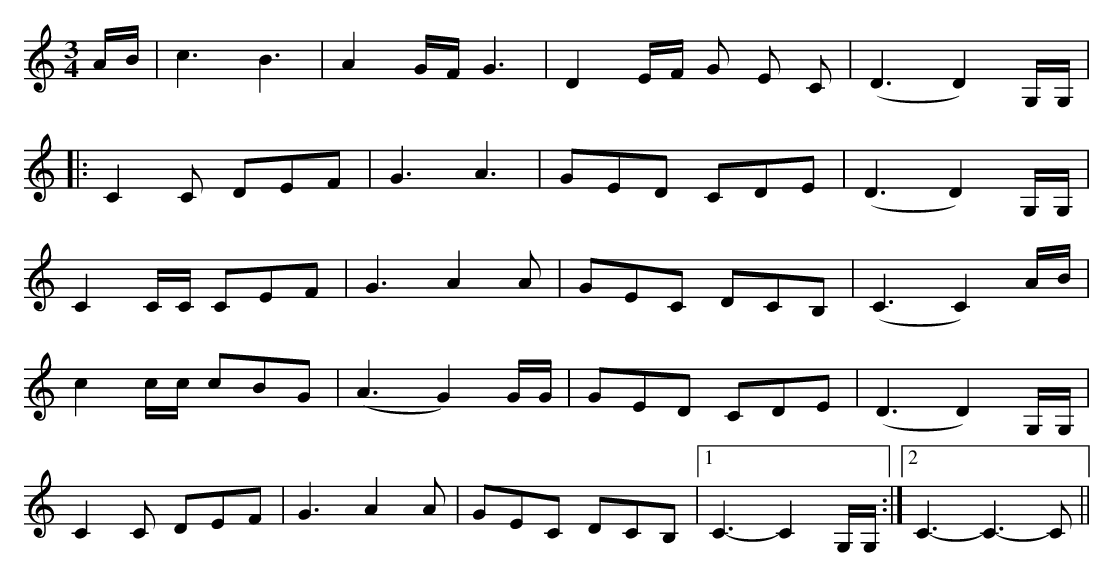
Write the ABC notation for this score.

X:1
M:3/4
K:C
A/B/|c3 B3|A2 G/F/ G3|D2 E/F/ G E C|(D3 D2) G,/G,/|
|:C2 C DEF|G3 A3|GED CDE|(D3 D2) G,/G,/|
C2 C/C/ CEF|G3 A2 A|GEC DCB,|(C3 C2) A/B/|
c2 c/c/ cBG|(A3 G2) G/G/|GED CDE|(D3 D2) G,/G,/|
C2 C DEF|G3 A2 A|GEC DCB,|1 C3- C2 G,/G,/:|2 C3-2 C3- C||
